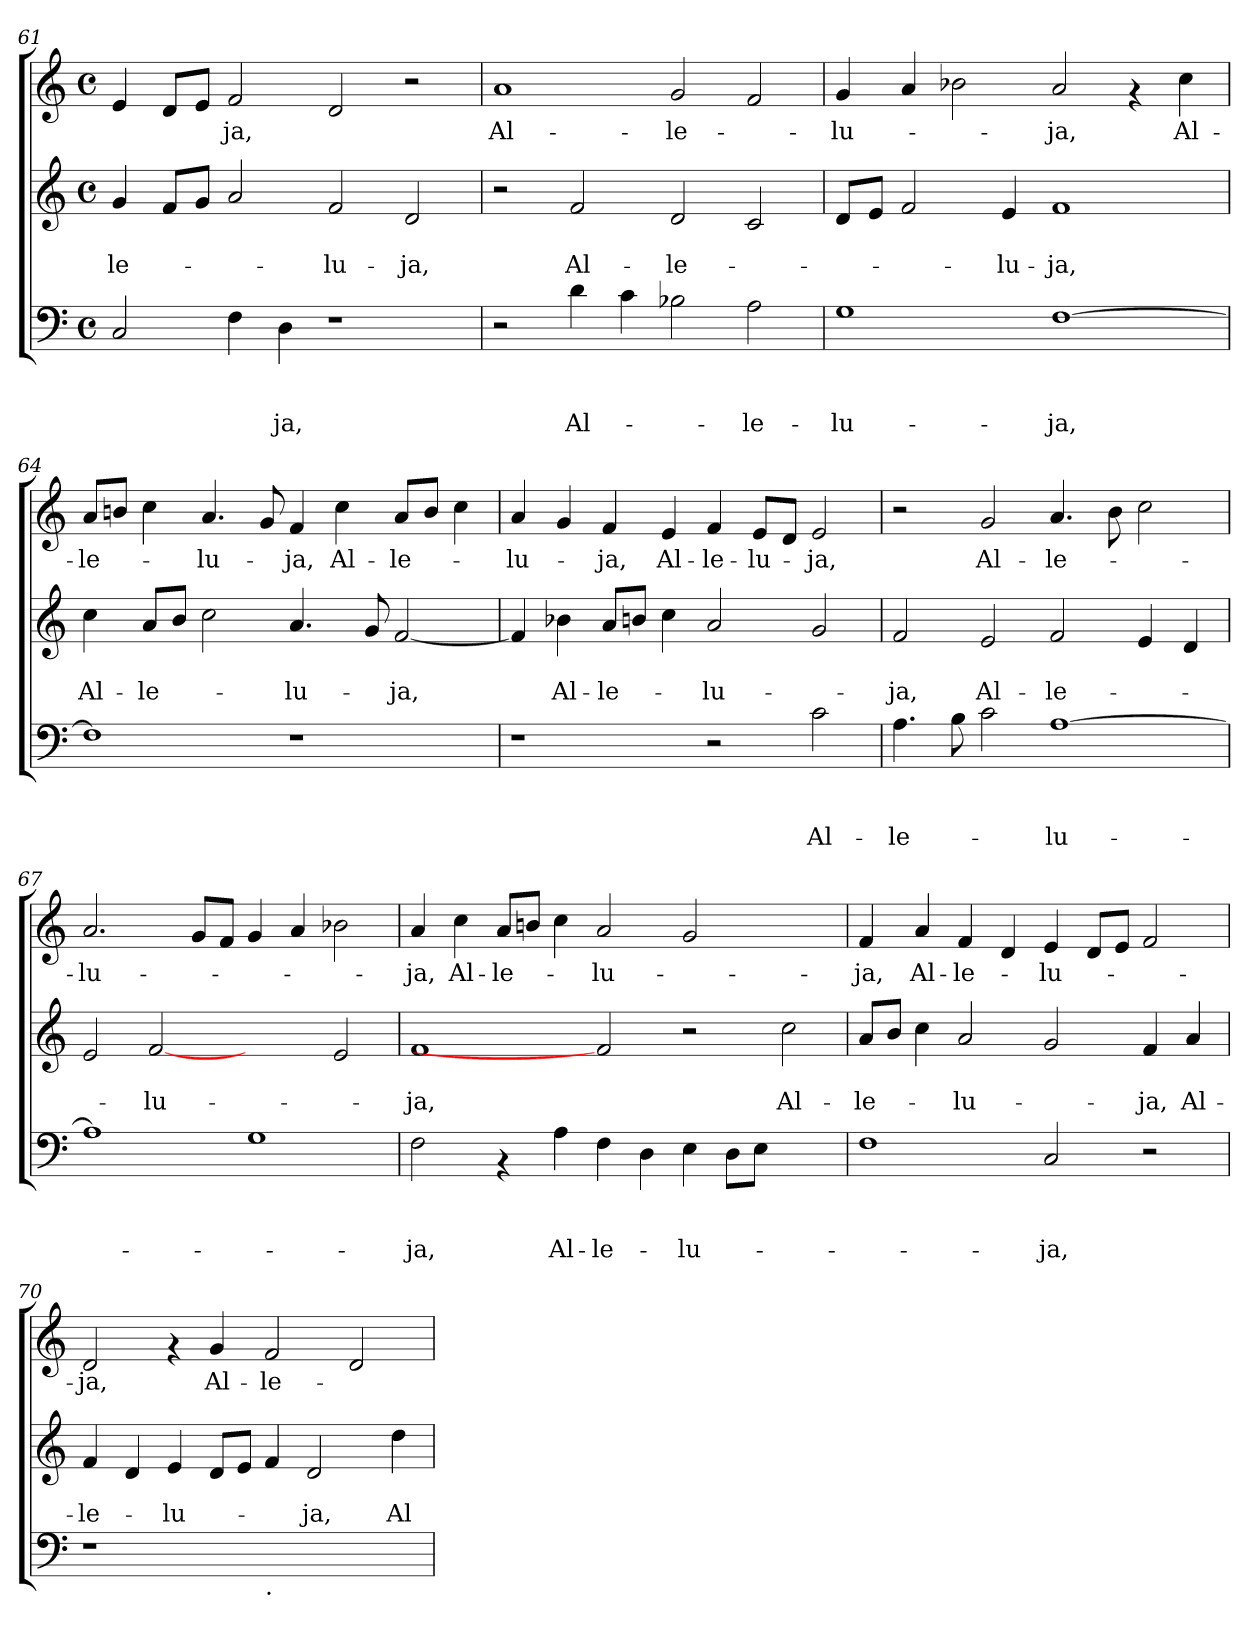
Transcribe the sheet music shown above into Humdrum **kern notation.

**kern	**text	**text	**text	**kern	**text	**text	**kern	**text
*part3	*part3	*part3	*part3	*part2	*part2	*part2	*part1	*part1
*staff3	*staff3	*staff3	*staff3	*staff2	*staff2	*staff2	*staff1	*staff1
*clefF4	*	*	*	*clefG2	*	*	*clefG2	*
*k[]	*	*	*	*k[]	*	*	*k[]	*
*C:	*	*	*	*C:	*	*	*C:	*
*M4/4	*	*	*	*M4/4	*	*	*M4/4	*
*met(c)	*	*	*	*met(c)	*	*	*met(c)	*
=61	=61	=61	=61	=61	=61	=61	=61	=61
!	!	!	!	!	!	!LO:LY:b	!	!
2C/	.	.	.	4g/	.	-le-	4e/	.
.	.	.	.	8f/L	.	.	8d/L	.
.	.	.	.	8g/J	.	.	8e/J	.
!	!	!	!	!	!	!	!	!LO:LY:b
4F\	.	.	.	2a/	.	.	2f/	-ja,
!	!	!	!LO:LY:b	!	!	!	!	!
4D\	.	.	-ja,	.	.	.	.	.
!	!	!	!	!	!	!LO:LY:b	!	!
1r	.	.	.	2f/	.	-lu-	2d/	.
!	!	!	!	!	!	!LO:LY:b	!	!
.	.	.	.	2d/	.	-ja,	2r	.
!!LO:PB:g=z
=62	=62	=62	=62	=62	=62	=62	=62	=62
!	!	!	!	!	!	!	!	!LO:LY:b
2r	.	.	.	2r	.	.	1a	Al-
!	!	!	!LO:LY:b	!	!	!LO:LY:b	!	!
4d\	.	.	Al-	2f/	.	Al-	.	.
4c\	.	.	.	.	.	.	.	.
!	!	!	!	!	!	!LO:LY:b	!	!LO:LY:b
2B-X\	.	.	.	2d/	.	-le-	2g/	-le-
!	!	!	!LO:LY:b	!	!	!	!	!
2A\	.	.	-le-	2c/	.	.	2f/	.
=63	=63	=63	=63	=63	=63	=63	=63	=63
!	!	!	!LO:LY:b	!	!	!	!	!LO:LY:b
1G	.	.	-lu-	8d/L	.	.	4g/	-lu-
.	.	.	.	8e/J	.	.	.	.
.	.	.	.	2f/	.	.	4a/	.
.	.	.	.	.	.	.	2b-X\	.
!	!	!	!	!	!	!LO:LY:b	!	!
.	.	.	.	4e/	.	-lu-	.	.
!	!	!	!LO:LY:b	!	!	!LO:LY:b	!	!LO:LY:b
[>1F	.	.	-ja,	1f	.	-ja,	2a/	-ja,
.	.	.	.	.	.	.	4rf	.
!	!	!	!	!	!	!	!	!LO:LY:b
.	.	.	.	.	.	.	4cc\	Al-
=64	=64	=64	=64	=64	=64	=64	=64	=64
!	!	!	!	!	!	!LO:LY:b	!	!LO:LY:b
1F]	.	.	.	4cc\	.	Al-	8a/L	-le-
.	.	.	.	.	.	.	8bni/J	.
!	!	!	!	!	!	!LO:LY:b	!	!
.	.	.	.	8a/L	.	-le-	4cc\	.
.	.	.	.	8b/J	.	.	.	.
!	!	!	!	!	!	!	!	!LO:LY:b
.	.	.	.	2cc\	.	.	4.a/	-lu-
.	.	.	.	.	.	.	8g/	.
!	!	!	!	!	!	!LO:LY:b	!	!LO:LY:b
1r	.	.	.	4.a/	.	-lu-	4f/	-ja,
!	!	!	!	!	!	!	!	!LO:LY:b
.	.	.	.	.	.	.	4cc\	Al-
.	.	.	.	8g/	.	.	.	.
!	!	!	!	!	!	!LO:LY:b	!	!LO:LY:b
.	.	.	.	[<2f/	.	-ja,	8a/L	-le-
.	.	.	.	.	.	.	8b/J	.
.	.	.	.	.	.	.	4cc\	.
=65	=65	=65	=65	=65	=65	=65	=65	=65
!	!	!	!	!	!	!	!	!LO:LY:b
1r	.	.	.	4f/]	.	.	4a/	-lu-
!	!	!	!	!	!	!LO:LY:b	!	!
.	.	.	.	4b-X\	.	Al-	4g/	.
!	!	!	!	!	!	!LO:LY:b	!	!LO:LY:b
.	.	.	.	8a/L	.	-le-	4f/	-ja,
.	.	.	.	8bn/J	.	.	.	.
!	!	!	!	!	!	!	!	!LO:LY:b
.	.	.	.	4cc\	.	.	4e/	Al-
!	!	!	!	!	!	!LO:LY:b	!	!LO:LY:b
2r	.	.	.	2a/	.	-lu-	4f/	-le-
!	!	!	!	!	!	!	!	!LO:LY:b
.	.	.	.	.	.	.	8e/L	-lu-
.	.	.	.	.	.	.	8d/J	.
!	!	!	!LO:LY:b	!	!	!	!	!LO:LY:b
2c\	.	.	Al-	2g/	.	.	2e/	-ja,
!!LO:LB:g=z
=66	=66	=66	=66	=66	=66	=66	=66	=66
!	!	!	!LO:LY:b	!	!	!LO:LY:b	!	!
4.A\	.	.	-le-	2f/	.	-ja,	2r	.
8B\	.	.	.	.	.	.	.	.
!	!	!	!	!	!	!LO:LY:b	!	!LO:LY:b
2c\	.	.	.	2e/	.	Al-	2g/	Al-
!	!	!	!LO:LY:b	!	!	!LO:LY:b	!	!LO:LY:b
[>1A	.	.	-lu-	2f/	.	-le-	4.a/	-le-
.	.	.	.	.	.	.	8b\	.
.	.	.	.	4e/	.	.	2cc\	.
.	.	.	.	4d/	.	.	.	.
=67	=67	=67	=67	=67	=67	=67	=67	=67
!	!	!	!	!	!	!	!	!LO:LY:b
1A]	.	.	.	2e/	.	.	2.a/	-lu-
!	!	!	!	!	!	!LO:LY:b	!	!
.	.	.	.	[2f	.	-lu-	.	.
.	.	.	.	.	.	.	8g/L	.
.	.	.	.	.	.	.	8f/J	.
1G	.	.	.	2ryy	.	.	4g/	.
.	.	.	.	.	.	.	4a/	.
.	.	.	.	2e/	.	.	2b-X\	.
=68	=68	=68	=68	=68	=68	=68	=68	=68
!	!	!	!LO:LY:b	!	!	!LO:LY:b	!	!LO:LY:b
2F\	.	.	-ja,	1f	.	-ja,	4a/	-ja,
!	!	!	!	!	!	!	!	!LO:LY:b
.	.	.	.	.	.	.	4cc\	Al-
!	!	!	!	!	!	!	!	!LO:LY:b
4rAA	.	.	.	.	.	.	8a/L	-le-
.	.	.	.	.	.	.	8bni/J	.
!	!	!	!LO:LY:b	!	!	!	!	!
4A\	.	.	Al-	.	.	.	4cc\	.
!	!	!	!LO:LY:b	!	!	!	!	!LO:LY:b
4F\	.	.	-le-	2f]	.	.	2a/	-lu-
4D\	.	.	.	.	.	.	.	.
!	!	!	!LO:LY:b	!	!	!	!	!
4E\	.	.	-lu-	2r	.	.	2g/	.
8D\L	.	.	.	.	.	.	.	.
8E\J	.	.	.	.	.	.	.	.
!	!	!	!	!	!	!LO:LY:b	!	!
2ryy	.	.	.	2cc\	.	Al-	2ryy	.
=69	=69	=69	=69	=69	=69	=69	=69	=69
!	!	!	!	!	!	!LO:LY:b	!	!LO:LY:b
1F	.	.	.	8a/L	.	-le-	4f/	-ja,
.	.	.	.	8b/J	.	.	.	.
!	!	!	!	!	!	!	!	!LO:LY:b
.	.	.	.	4cc\	.	.	4a/	Al-
!	!	!	!	!	!	!LO:LY:b	!	!LO:LY:b
.	.	.	.	2a/	.	-lu-	4f/	-le-
.	.	.	.	.	.	.	4d/	.
!	!	!	!LO:LY:b	!	!	!	!	!LO:LY:b
2C/	.	.	-ja,	2g/	.	.	4e/	-lu-
.	.	.	.	.	.	.	8d/L	.
.	.	.	.	.	.	.	8e/J	.
!	!	!	!	!	!	!LO:LY:b	!	!
2r	.	.	.	4f/	.	-ja,	2f/	.
!	!	!	!	!	!	!LO:LY:b	!	!
.	.	.	.	4a/	.	Al-	.	.
!!LO:LB:g=z
=70	=70	=70	=70	=70	=70	=70	=70	=70
!	!	!	!	!	!	!LO:LY:b	!	!LO:LY:b
1r	.	.	.	4f/	.	-le-	2d/	-ja,
.	.	.	.	4d/	.	.	.	.
!	!	!	!	!	!	!LO:LY:b	!	!
.	.	.	.	4e/	.	-lu-	4rf	.
!	!	!	!	!	!	!	!	!LO:LY:b
.	.	.	.	8d/L	.	.	4g/	Al-
.	.	.	.	8e/J	.	.	.	.
!LO:TX:b:t=.	!	!	!	!	!	!	!	!
!	!	!	!	!	!	!	!	!LO:LY:b
1ryy	.	.	.	4f/	.	.	2f/	-le-
!	!	!	!	!	!	!LO:LY:b	!	!
.	.	.	.	2d/	.	-ja,	.	.
.	.	.	.	.	.	.	2d/	.
!	!	!	!	!	!	!LO:LY:b	!	!
.	.	.	.	4dd\	.	Al-	.	.
=	=	=	=	=	=	=	=	=
*-	*-	*-	*-	*-	*-	*-	*-	*-
